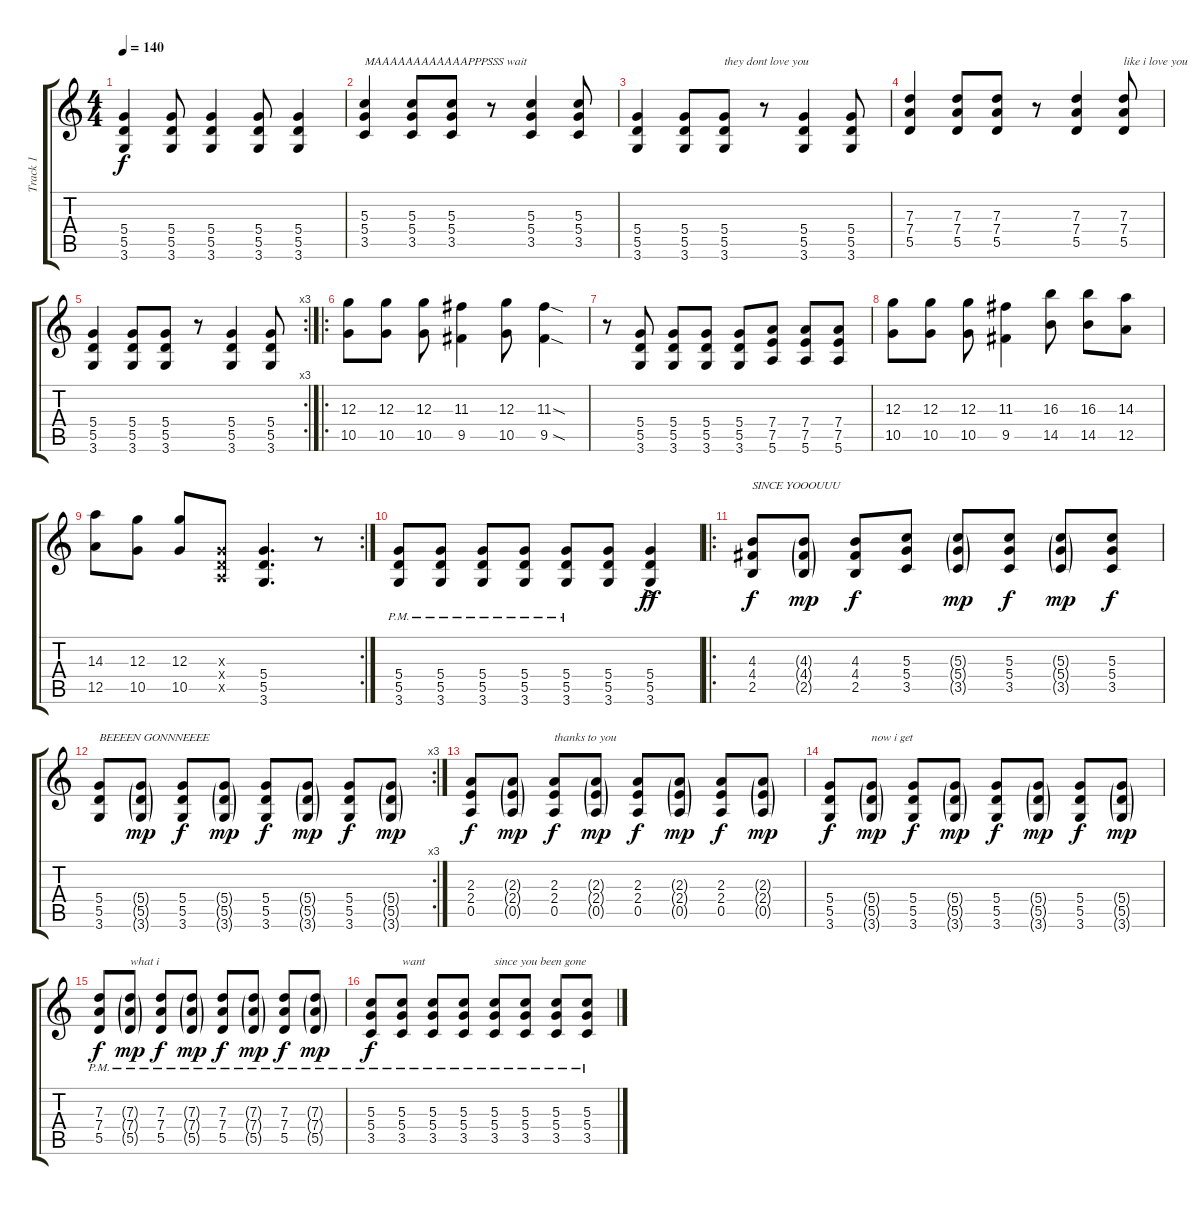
\track ("Track 1" "Track 1") {instrument acousticguitarsteel}
\staff {score tabs}
\tuning (E4 B3 G3 D3 A2 E2) {hide}
\ts (4 4)
\tempo 140
\clef g2
\ks c
(5.4 5.5 3.6).4{dy f} (5.4 5.5 3.6).8 (5.4 5.5 3.6).4 (5.4 5.5 3.6).8 (5.4 5.5 3.6).4 |
(5.3 5.4 3.5).4{txt "MAAAAAAAAAAAAPPPSSS wait"} (5.3 5.4 3.5).8 (5.3 5.4 3.5).8 r.8 (5.3 5.4 3.5).4 (5.3 5.4 3.5).8 |
(5.4 5.5 3.6).4 (5.4 5.5 3.6).8 (5.4 5.5 3.6).8{txt "they dont love you"} r.8 (5.4 5.5 3.6).4 (5.4 5.5 3.6).8 |
(7.3 7.4 5.5).4 (7.3 7.4 5.5).8 (7.3 7.4 5.5).8 r.8 (7.3 7.4 5.5).4 (7.3 7.4 5.5).8{txt "like i love you"} |
\rc 3
(5.4 5.5 3.6).4 (5.4 5.5 3.6).8 (5.4 5.5 3.6).8 r.8 (5.4 5.5 3.6).4 (5.4 5.5 3.6).8 |
\ro
(12.3 10.5).8 (12.3 10.5).8 (12.3 10.5).8 (11.3 9.5).4 (12.3 10.5).8 (11.3{sod} 9.5{sod}).4 |
r.8 (5.4 5.5 3.6).8 (5.4 5.5 3.6).8 (5.4 5.5 3.6).8 (5.4 5.5 3.6).8 (7.4 7.5 5.6).8 (7.4 7.5 5.6).8 (7.4 7.5 5.6).8 |
(12.3 10.5).8 (12.3 10.5).8 (12.3 10.5).8 (11.3 9.5).4 (16.3 14.5).8 (16.3 14.5).8 (14.3 12.5).8 |
\rc 2
(14.3 12.5).8 (12.3 10.5).8 (12.3 10.5).8 (0.3{x} 0.4{x} 0.5{x}).8 (5.4 5.5 3.6).4{d} r.8 |
(5.4{pm} 5.5{pm} 3.6{pm}).8 (5.4{pm} 5.5{pm} 3.6{pm}).8 (5.4 5.5{pm} 3.6{pm}).8 (5.4 5.5{pm} 3.6{pm}).8 (5.4 5.5 3.6{pm}).8 (5.4 5.5 3.6).8 (5.4{ac} 5.5{ac} 3.6{ac}).4{dy ff} |
\ro
(4.3 4.4 2.5).8{txt "SINCE YOOOUUU " dy f} (4.3{g} 4.4{g} 2.5{g}).8{dy mp} (4.3 4.4 2.5).8{dy f} (5.3 5.4 3.5).8 (5.3{g} 5.4{g} 3.5{g}).8{dy mp} (5.3 5.4 3.5).8{dy f} (5.3{g} 5.4{g} 3.5{g}).8{dy mp} (5.3 5.4 3.5).8{dy f} |
\rc 3
(5.4 5.5 3.6).8{txt "BEEEEN GONNNEEEE"} (5.4{g} 5.5{g} 3.6{g}).8{dy mp} (5.4 5.5 3.6).8{dy f} (5.4{g} 5.5{g} 3.6{g}).8{dy mp} (5.4 5.5 3.6).8{dy f} (5.4{g} 5.5{g} 3.6{g}).8{dy mp} (5.4 5.5 3.6).8{dy f} (5.4{g} 5.5{g} 3.6{g}).8{dy mp} |
(2.3 2.4 0.5).8{dy f} (2.3{g} 2.4{g} 0.5{g}).8{dy mp} (2.3 2.4 0.5).8{txt "thanks to you" dy f} (2.3{g} 2.4{g} 0.5{g}).8{dy mp} (2.3 2.4 0.5).8{dy f} (2.3{g} 2.4{g} 0.5{g}).8{dy mp} (2.3 2.4 0.5).8{dy f} (2.3{g} 2.4{g} 0.5{g}).8{dy mp} |
(5.4 5.5 3.6).8{dy f} (5.4{g} 5.5{g} 3.6{g}).8{txt "now i get" dy mp} (5.4 5.5 3.6).8{dy f} (5.4{g} 5.5{g} 3.6{g}).8{dy mp} (5.4 5.5 3.6).8{dy f} (5.4{g} 5.5{g} 3.6{g}).8{dy mp} (5.4 5.5 3.6).8{dy f} (5.4{g} 5.5{g} 3.6{g}).8{dy mp} |
(7.3{pm} 7.4{pm} 5.5{pm}).8{dy f} (7.3{g pm} 7.4{g pm} 5.5{g pm}).8{txt "what i" dy mp} (7.3{pm} 7.4{pm} 5.5{pm}).8{dy f} (7.3{g pm} 7.4{g pm} 5.5{g pm}).8{dy mp} (7.3{pm} 7.4{pm} 5.5{pm}).8{dy f} (7.3{g pm} 7.4{g pm} 5.5{g pm}).8{dy mp} (7.3{pm} 7.4{pm} 5.5{pm}).8{dy f} (7.3{g pm} 7.4{g pm} 5.5{g pm}).8{dy mp} |
(5.3{pm} 5.4{pm} 3.5{pm}).8{dy f} (5.3{pm} 5.4{pm} 3.5{pm}).8{txt "want"} (5.3{pm} 5.4{pm} 3.5{pm}).8 (5.3{pm} 5.4{pm} 3.5{pm}).8 (5.3{pm} 5.4{pm} 3.5{pm}).8{txt "since you been gone"} (5.3{pm} 5.4{pm} 3.5).8 (5.3{pm} 5.4{pm} 3.5{pm}).8 (5.3{pm} 5.4{pm} 3.5{pm}).8
